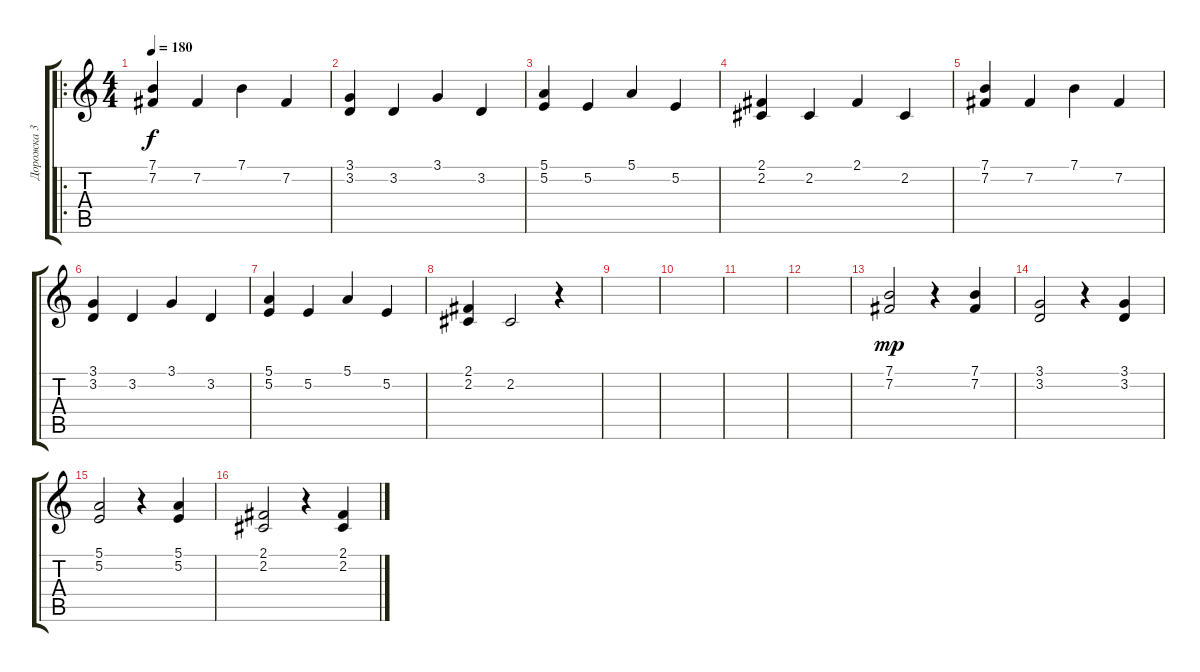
\track ("Дорожка 3" "Дорожка 3") {instrument brightacousticpiano}
\staff {score tabs}
\tuning (E4 B3 G3 D3 A2 E2) {hide}
\ro
\ts (4 4)
\tempo 180
\clef g2
\ks c
(7.1 7.2).4{dy f} 7.2.4 7.1.4 7.2.4 |
(3.1 3.2).4 3.2.4 3.1.4 3.2.4 |
(5.1 5.2).4 5.2.4 5.1.4 5.2.4 |
(2.1 2.2).4 2.2.4 2.1.4 2.2.4 |
(7.1 7.2).4 7.2.4 7.1.4 7.2.4 |
(3.1 3.2).4 3.2.4 3.1.4 3.2.4 |
(5.1 5.2).4 5.2.4 5.1.4 5.2.4 |
(2.1 2.2).4 2.2.2 r.4 |
|
|
|
|
(7.1 7.2).2{dy mp} r.4 (7.1 7.2).4 |
(3.1 3.2).2 r.4 (3.1 3.2).4 |
(5.1 5.2).2 r.4 (5.1 5.2).4 |
(2.1 2.2).2 r.4 (2.1 2.2).4
